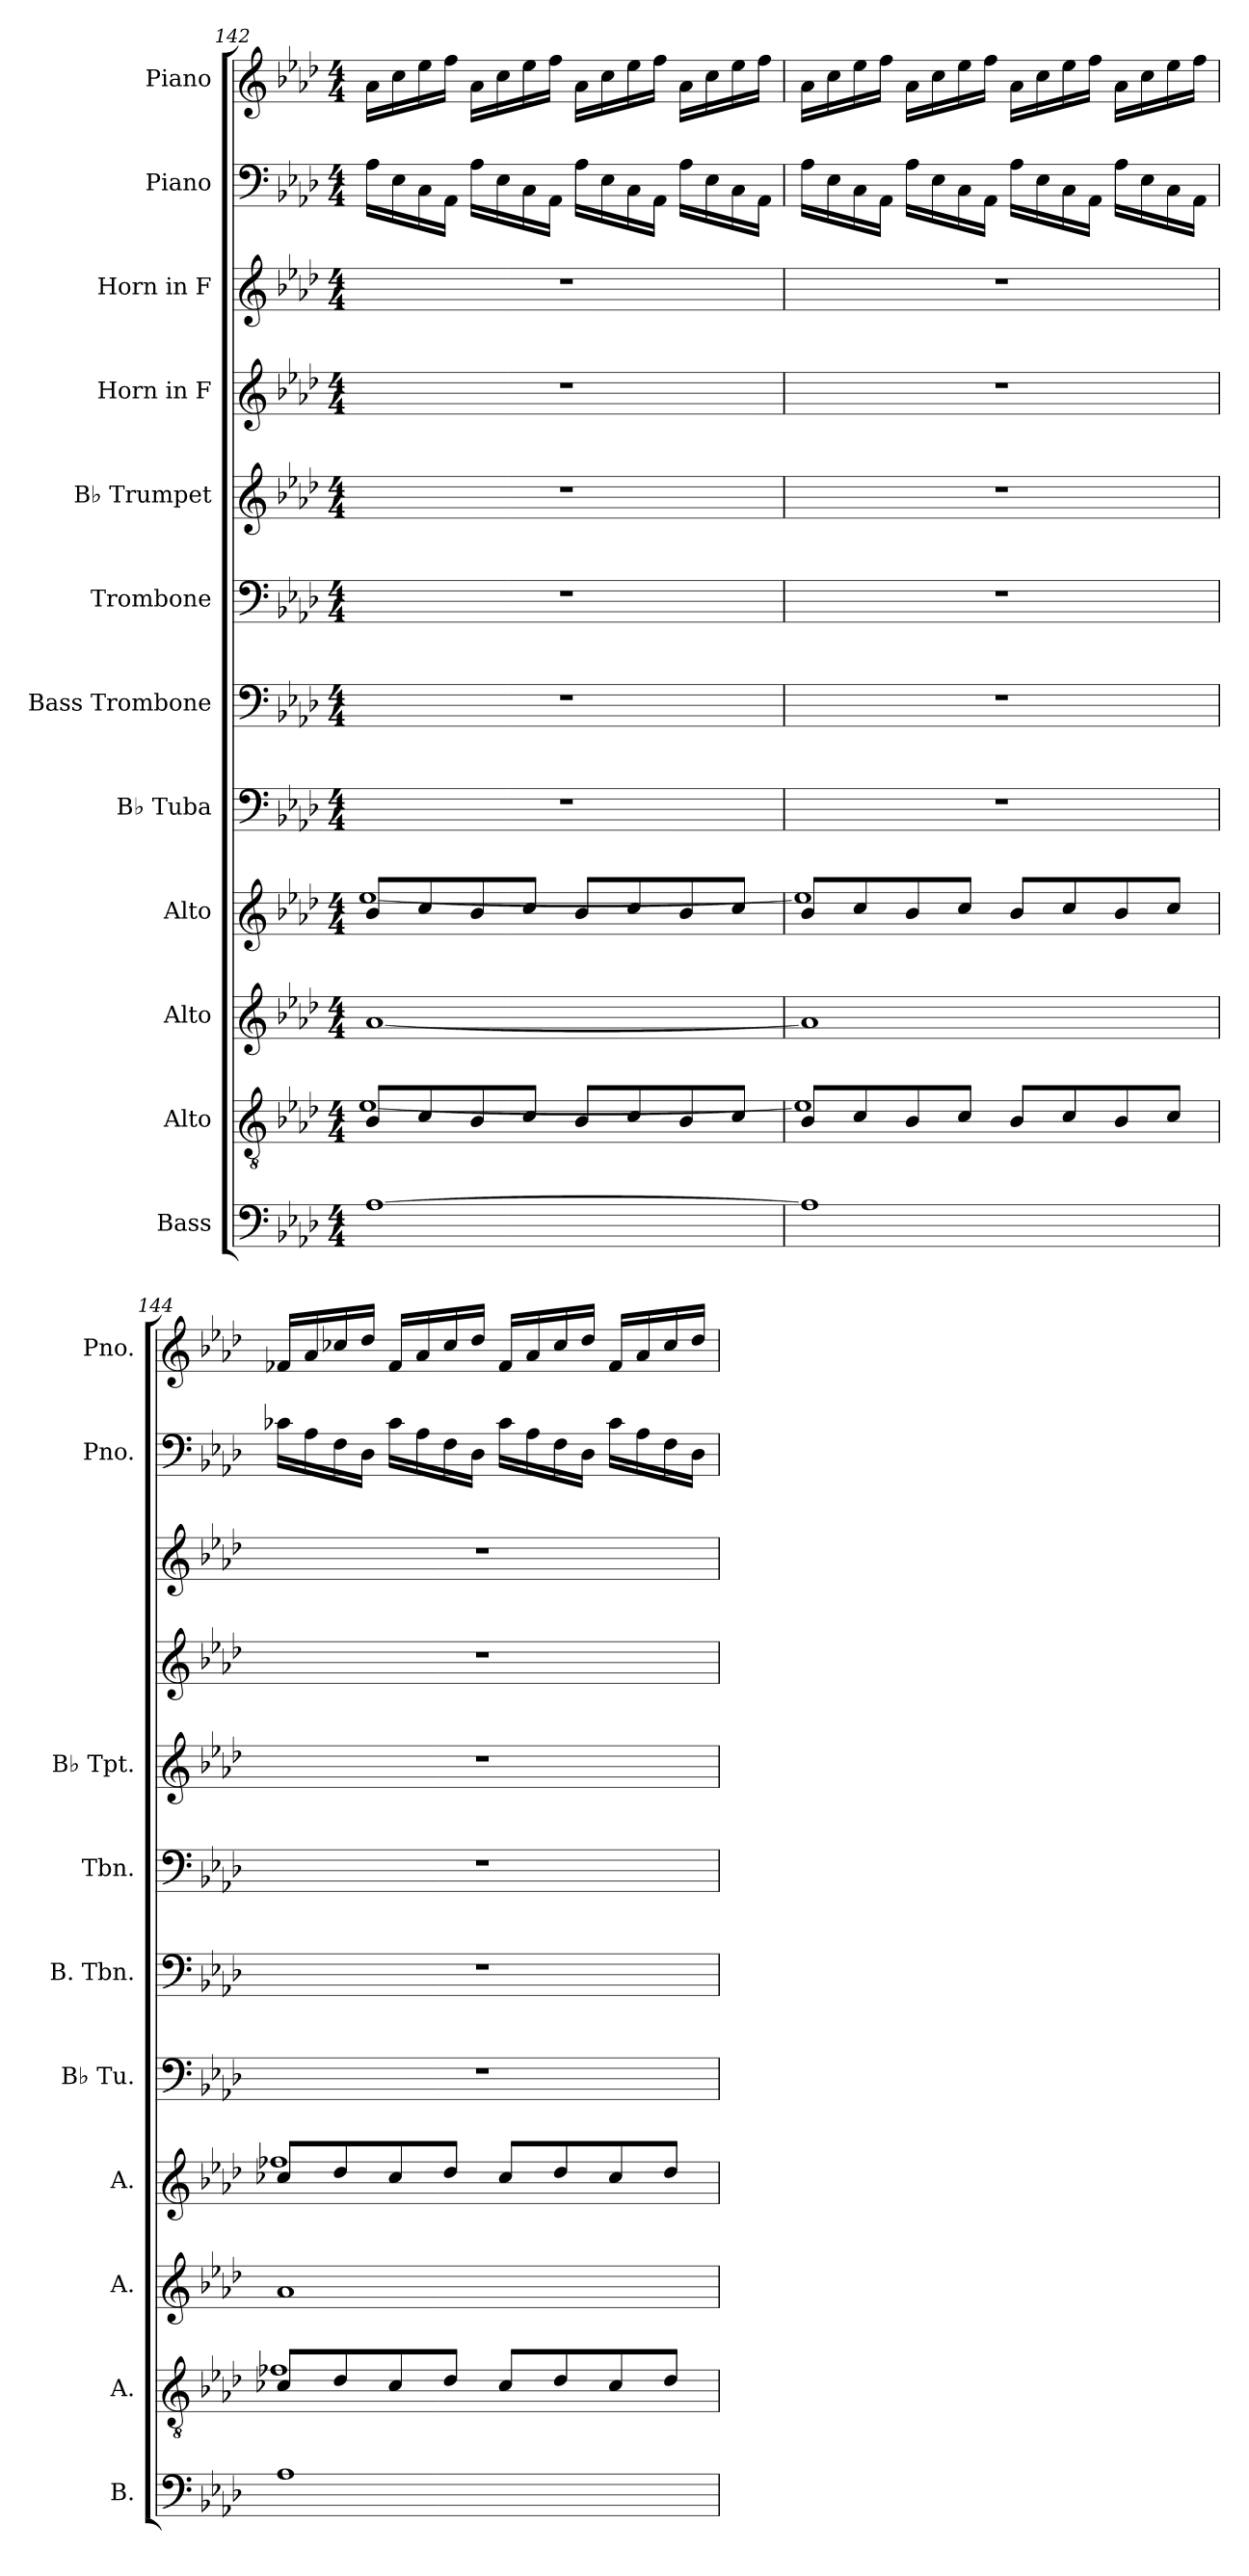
**kern	**kern	**kern	**kern	**kern	**kern	**kern	**kern	**kern	**kern	**kern	**kern
*part12	*part11	*part10	*part9	*part8	*part7	*part6	*part5	*part4	*part3	*part2	*part1
*staff12	*staff11	*staff10	*staff9	*staff8	*staff7	*staff6	*staff5	*staff4	*staff3	*staff2	*staff1
*I"Bass	*I"Alto	*I"Alto	*I"Alto	*I"B♭ Tuba	*I"Bass Trombone	*I"Trombone	*I"B♭ Trumpet	*I"Horn in F	*I"Horn in F	*I"Piano	*I"Piano
*I'B.	*I'A.	*I'A.	*I'A.	*I'B♭ Tu.	*I'B. Tbn.	*I'Tbn.	*I'B♭ Tpt.	*	*	*I'Pno.	*I'Pno.
*clefF4	*clefGv2	*clefG2	*clefG2	*clefF4	*clefF4	*clefF4	*clefG2	*clefG2	*clefG2	*clefF4	*clefG2
*	*	*	*	*	*	*	*ITrd1c2	*ITrd4c7	*ITrd4c7	*	*
*k[b-e-a-d-]	*k[b-e-a-d-]	*k[b-e-a-d-]	*k[b-e-a-d-]	*k[b-e-a-d-]	*k[b-e-a-d-]	*k[b-e-a-d-]	*k[b-e-a-d-g-c-]	*k[b-e-a-d-g-]	*k[b-e-a-d-g-]	*k[b-e-a-d-]	*k[b-e-a-d-]
*M4/4	*M4/4	*M4/4	*M4/4	*M4/4	*M4/4	*M4/4	*M4/4	*M4/4	*M4/4	*M4/4	*M4/4
=142	=142	=142	=142	=142	=142	=142	=142	=142	=142	=142	=142
*	*^	*	*^	*	*	*	*	*	*	*	*
[1A-	8B-/L	[1e-	[1a-	8b-/L	[1ee-	1r	1r	1r	1r	1r	1r	16A-\LL	16a-\LL
.	.	.	.	.	.	.	.	.	.	.	.	16E-\	16cc\
.	8c/	.	.	8cc/	.	.	.	.	.	.	.	16C\	16ee-\
.	.	.	.	.	.	.	.	.	.	.	.	16AA-\JJ	16ff\JJ
.	8B-/	.	.	8b-/	.	.	.	.	.	.	.	16A-\LL	16a-\LL
.	.	.	.	.	.	.	.	.	.	.	.	16E-\	16cc\
.	8c/J	.	.	8cc/J	.	.	.	.	.	.	.	16C\	16ee-\
.	.	.	.	.	.	.	.	.	.	.	.	16AA-\JJ	16ff\JJ
.	8B-/L	.	.	8b-/L	.	.	.	.	.	.	.	16A-\LL	16a-\LL
.	.	.	.	.	.	.	.	.	.	.	.	16E-\	16cc\
.	8c/	.	.	8cc/	.	.	.	.	.	.	.	16C\	16ee-\
.	.	.	.	.	.	.	.	.	.	.	.	16AA-\JJ	16ff\JJ
.	8B-/	.	.	8b-/	.	.	.	.	.	.	.	16A-\LL	16a-\LL
.	.	.	.	.	.	.	.	.	.	.	.	16E-\	16cc\
.	8c/J	.	.	8cc/J	.	.	.	.	.	.	.	16C\	16ee-\
.	.	.	.	.	.	.	.	.	.	.	.	16AA-\JJ	16ff\JJ
!!LO:PB:g=z
=143	=143	=143	=143	=143	=143	=143	=143	=143	=143	=143	=143	=143	=143
1A-]	8B-/L	1e-]	1a-]	8b-/L	1ee-]	1r	1r	1r	1r	1r	1r	16A-\LL	16a-\LL
.	.	.	.	.	.	.	.	.	.	.	.	16E-\	16cc\
.	8c/	.	.	8cc/	.	.	.	.	.	.	.	16C\	16ee-\
.	.	.	.	.	.	.	.	.	.	.	.	16AA-\JJ	16ff\JJ
.	8B-/	.	.	8b-/	.	.	.	.	.	.	.	16A-\LL	16a-\LL
.	.	.	.	.	.	.	.	.	.	.	.	16E-\	16cc\
.	8c/J	.	.	8cc/J	.	.	.	.	.	.	.	16C\	16ee-\
.	.	.	.	.	.	.	.	.	.	.	.	16AA-\JJ	16ff\JJ
.	8B-/L	.	.	8b-/L	.	.	.	.	.	.	.	16A-\LL	16a-\LL
.	.	.	.	.	.	.	.	.	.	.	.	16E-\	16cc\
.	8c/	.	.	8cc/	.	.	.	.	.	.	.	16C\	16ee-\
.	.	.	.	.	.	.	.	.	.	.	.	16AA-\JJ	16ff\JJ
.	8B-/	.	.	8b-/	.	.	.	.	.	.	.	16A-\LL	16a-\LL
.	.	.	.	.	.	.	.	.	.	.	.	16E-\	16cc\
.	8c/J	.	.	8cc/J	.	.	.	.	.	.	.	16C\	16ee-\
.	.	.	.	.	.	.	.	.	.	.	.	16AA-\JJ	16ff\JJ
=144	=144	=144	=144	=144	=144	=144	=144	=144	=144	=144	=144	=144	=144
1A-	8c-X/L	1f-X	1a-	8cc-X/L	1ff-X	1r	1r	1r	1r	1r	1r	16c-X\LL	16f-X/LL
.	.	.	.	.	.	.	.	.	.	.	.	16A-\	16a-/
.	8d-/	.	.	8dd-/	.	.	.	.	.	.	.	16F\	16cc-X/
.	.	.	.	.	.	.	.	.	.	.	.	16D-\JJ	16dd-/JJ
.	8c-/	.	.	8cc-/	.	.	.	.	.	.	.	16c-\LL	16f-/LL
.	.	.	.	.	.	.	.	.	.	.	.	16A-\	16a-/
.	8d-/J	.	.	8dd-/J	.	.	.	.	.	.	.	16F\	16cc-/
.	.	.	.	.	.	.	.	.	.	.	.	16D-\JJ	16dd-/JJ
.	8c-/L	.	.	8cc-/L	.	.	.	.	.	.	.	16c-\LL	16f-/LL
.	.	.	.	.	.	.	.	.	.	.	.	16A-\	16a-/
.	8d-/	.	.	8dd-/	.	.	.	.	.	.	.	16F\	16cc-/
.	.	.	.	.	.	.	.	.	.	.	.	16D-\JJ	16dd-/JJ
.	8c-/	.	.	8cc-/	.	.	.	.	.	.	.	16c-\LL	16f-/LL
.	.	.	.	.	.	.	.	.	.	.	.	16A-\	16a-/
.	8d-/J	.	.	8dd-/J	.	.	.	.	.	.	.	16F\	16cc-/
.	.	.	.	.	.	.	.	.	.	.	.	16D-\JJ	16dd-/JJ
*	*v	*v	*	*v	*v	*	*	*	*	*	*	*	*
=	=	=	=	=	=	=	=	=	=	=	=
*-	*-	*-	*-	*-	*-	*-	*-	*-	*-	*-	*-
